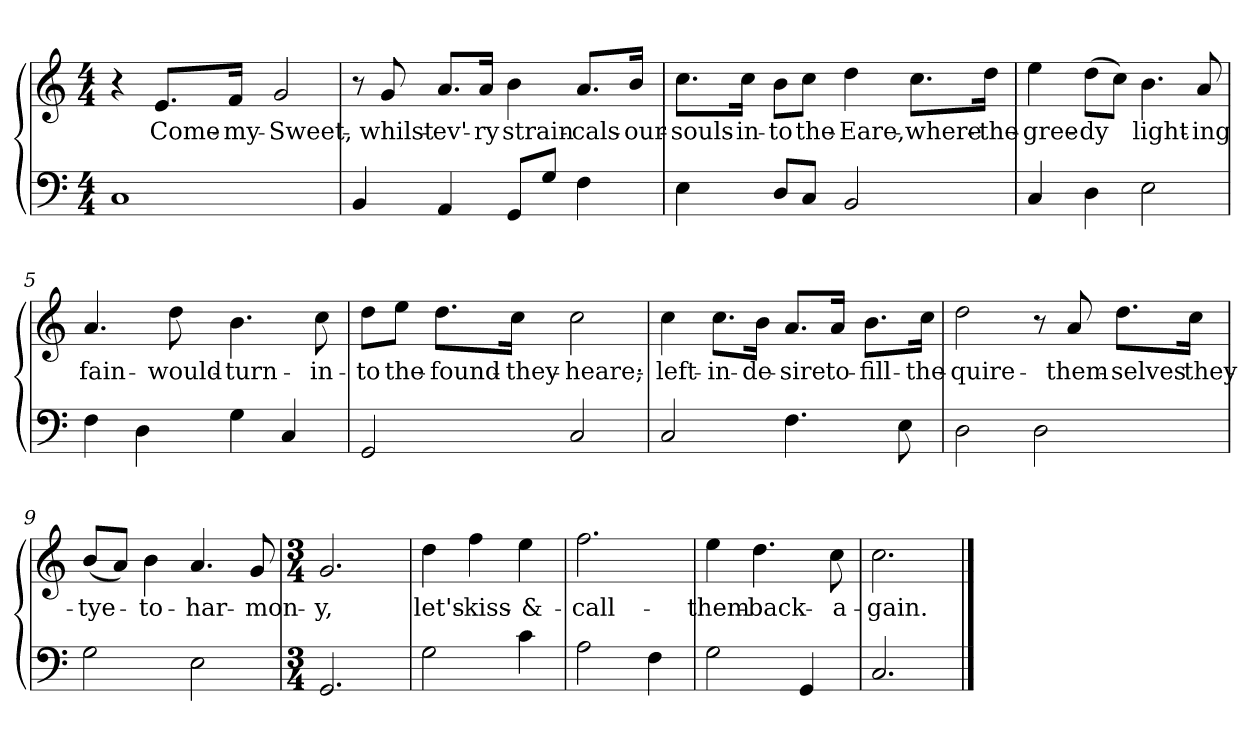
**kern	**kern	**text
*part2	*part1	*part1
*staff2	*staff1	*staff1
*clefF4	*clefG2	*
*k[]	*k[]	*
*C:	*C:	*
*M4/4	*M4/4	*
=1	=1	=1
1C/	4r	.
.	8.e/L	Come-
.	16f/Jk	my-
.	2g/	Sweet,-
=2	=2	=2
4BB/	8r	.
.	8g/	whilst-
4AA/	8.a/L	ev'-
.	16a/Jk	-ry
8GG/L	4b\	strain-
8G/J	.	.
4F\	8.a/L	cals-
.	16b/Jk	our-
=3	=3	=3
4E\	8.cc\L	souls-
.	16cc\Jk	in-
8D/L	8b\L	-to
8C/J	8cc\J	the-
2BB/	4dd\	Eare,-
.	8.cc\L	where-
.	16dd\Jk	the-
=4	=4	=4
4C/	4ee\	gree-
4D\	(8dd\L	-dy
.	8cc\J)	.
2E\	4.b\	light-
.	8a/	-ing
=5	=5	=5
4F\	4.a/	fain-
4D\	.	.
.	8dd\	would-
4G\	4.b\	turn-
4C/	.	.
.	8cc\	in-
!!LO:LB:g=z
=6	=6	=6
2GG/	8dd\L	-to
.	8ee\J	the-
.	8.dd\L	found-
.	16cc\Jk	they-
2C/	2cc\	heare;-
=7	=7	=7
2C/	4cc\	left-
.	8.cc\L	in-
.	16b\Jk	de-
4.F\	8.a/L	-sire
.	16a/Jk	to-
.	8.b\L	fill-
8E\	.	.
.	16cc\Jk	the-
=8	=8	=8
2D\	2dd\	quire-
2D\	8r	.
.	8a/	them-
.	8.dd\L	-selves
.	16cc\Jk	they-
!!LO:LB:g=z
=9	=9	=9
2G\	(8b/L	tye-
.	8a/J)	.
.	4b\	to-
2E\	4.a/	har-
.	8g/	-mon-
=10	=10	=10
*M3/4	*M3/4	*
2.GG/	2.g/	-y,
=11	=11	=11
2G\	4dd\	let's-
.	4ff\	kiss-
4c\	4ee\	&-
=12	=12	=12
2A\	2.ff\	call-
4F\	.	.
=13	=13	=13
2G\	4ee\	them-
.	4.dd\	back-
4GG/	.	.
.	8cc\	a-
=14	=14	=14
2.C/	2.cc\	-gain.
==	==	==
*-	*-	*-
